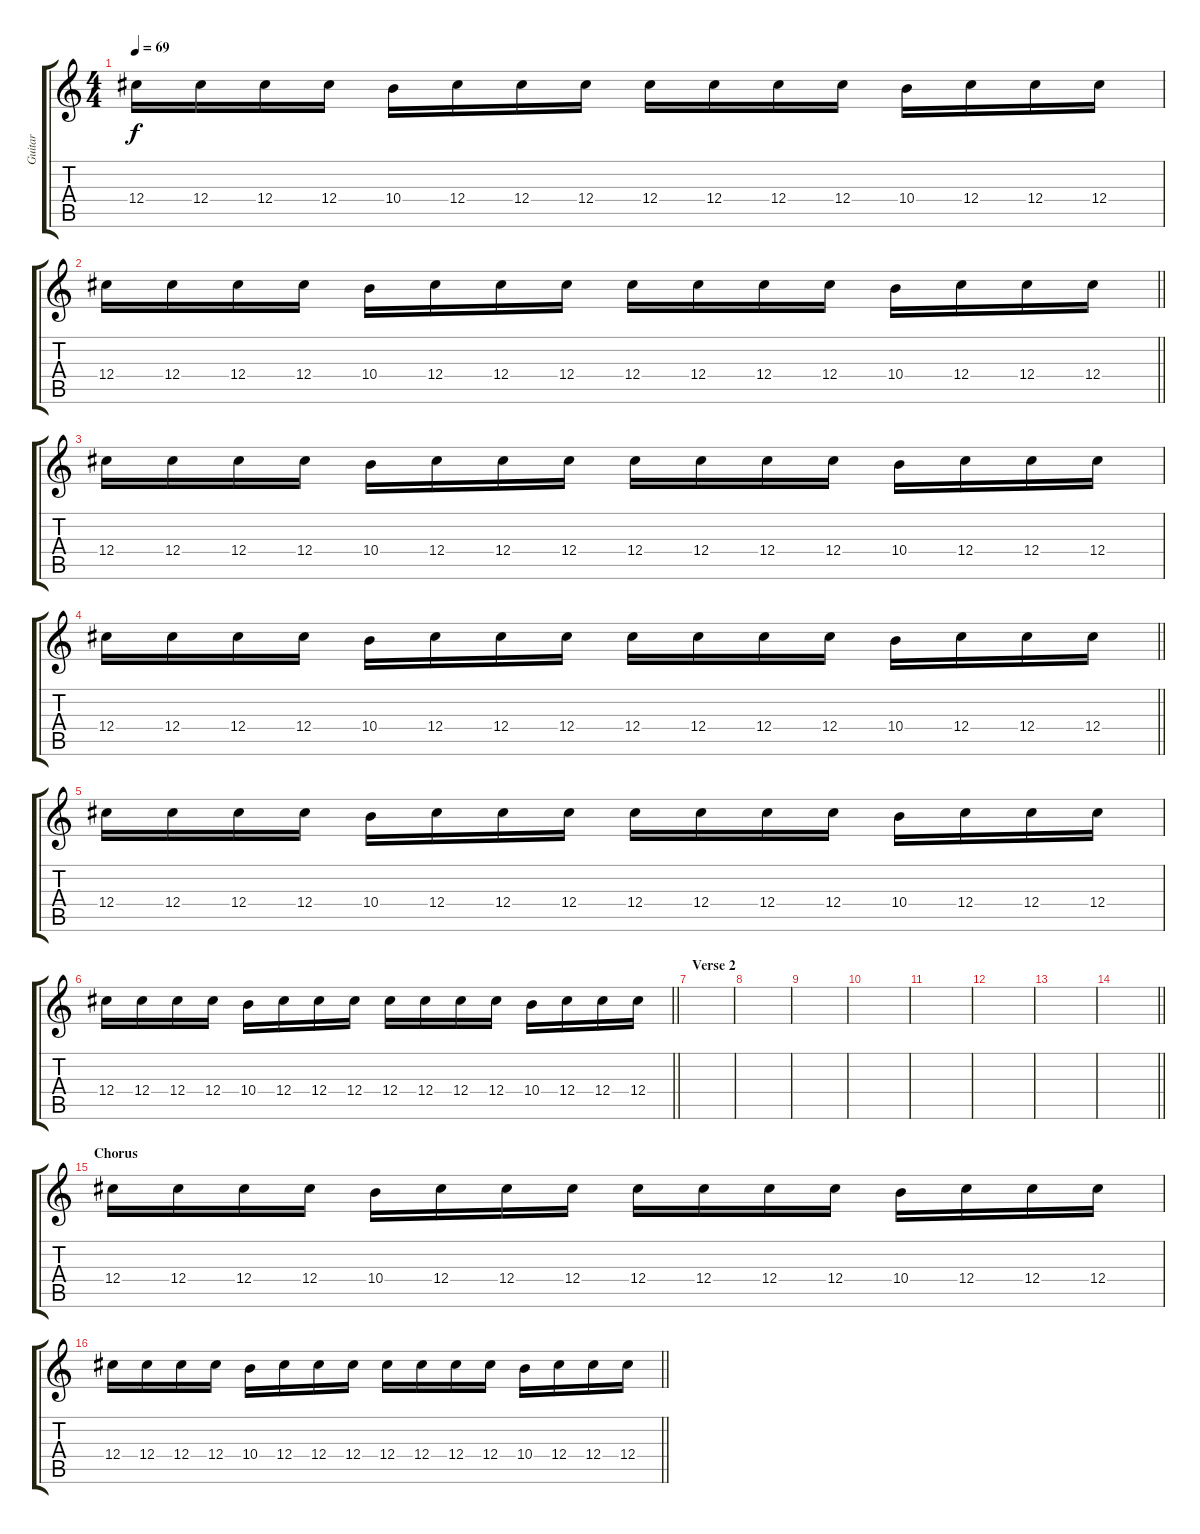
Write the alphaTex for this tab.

\track ("Guitar" "Guitar") {instrument overdrivenguitar}
\staff {score tabs}
\tuning (Eb4 Bb3 Gb3 Db3 Ab2 Db2) {hide}
\ts (4 4)
\tempo 69
\clef g2
\ks aminor
12.4.16{dy f} 12.4.16 12.4.16 12.4.16 10.4.16 12.4.16 12.4.16 12.4.16 12.4.16 12.4.16 12.4.16 12.4.16 10.4.16 12.4.16 12.4.16 12.4.16 |
\barLineRight lightlight
12.4.16 12.4.16 12.4.16 12.4.16 10.4.16 12.4.16 12.4.16 12.4.16 12.4.16 12.4.16 12.4.16 12.4.16 10.4.16 12.4.16 12.4.16 12.4.16 |
12.4.16 12.4.16 12.4.16 12.4.16 10.4.16 12.4.16 12.4.16 12.4.16 12.4.16 12.4.16 12.4.16 12.4.16 10.4.16 12.4.16 12.4.16 12.4.16 |
\barLineRight lightlight
12.4.16 12.4.16 12.4.16 12.4.16 10.4.16 12.4.16 12.4.16 12.4.16 12.4.16 12.4.16 12.4.16 12.4.16 10.4.16 12.4.16 12.4.16 12.4.16 |
12.4.16 12.4.16 12.4.16 12.4.16 10.4.16 12.4.16 12.4.16 12.4.16 12.4.16 12.4.16 12.4.16 12.4.16 10.4.16 12.4.16 12.4.16 12.4.16 |
\barLineRight lightlight
12.4.16 12.4.16 12.4.16 12.4.16 10.4.16 12.4.16 12.4.16 12.4.16 12.4.16 12.4.16 12.4.16 12.4.16 10.4.16 12.4.16 12.4.16 12.4.16 |
\section ("" "Verse 2")
|
|
|
|
|
|
|
\barLineRight lightlight
|
\section ("" "Chorus")
12.4.16 12.4.16 12.4.16 12.4.16 10.4.16 12.4.16 12.4.16 12.4.16 12.4.16 12.4.16 12.4.16 12.4.16 10.4.16 12.4.16 12.4.16 12.4.16 |
\barLineRight lightlight
12.4.16 12.4.16 12.4.16 12.4.16 10.4.16 12.4.16 12.4.16 12.4.16 12.4.16 12.4.16 12.4.16 12.4.16 10.4.16 12.4.16 12.4.16 12.4.16
